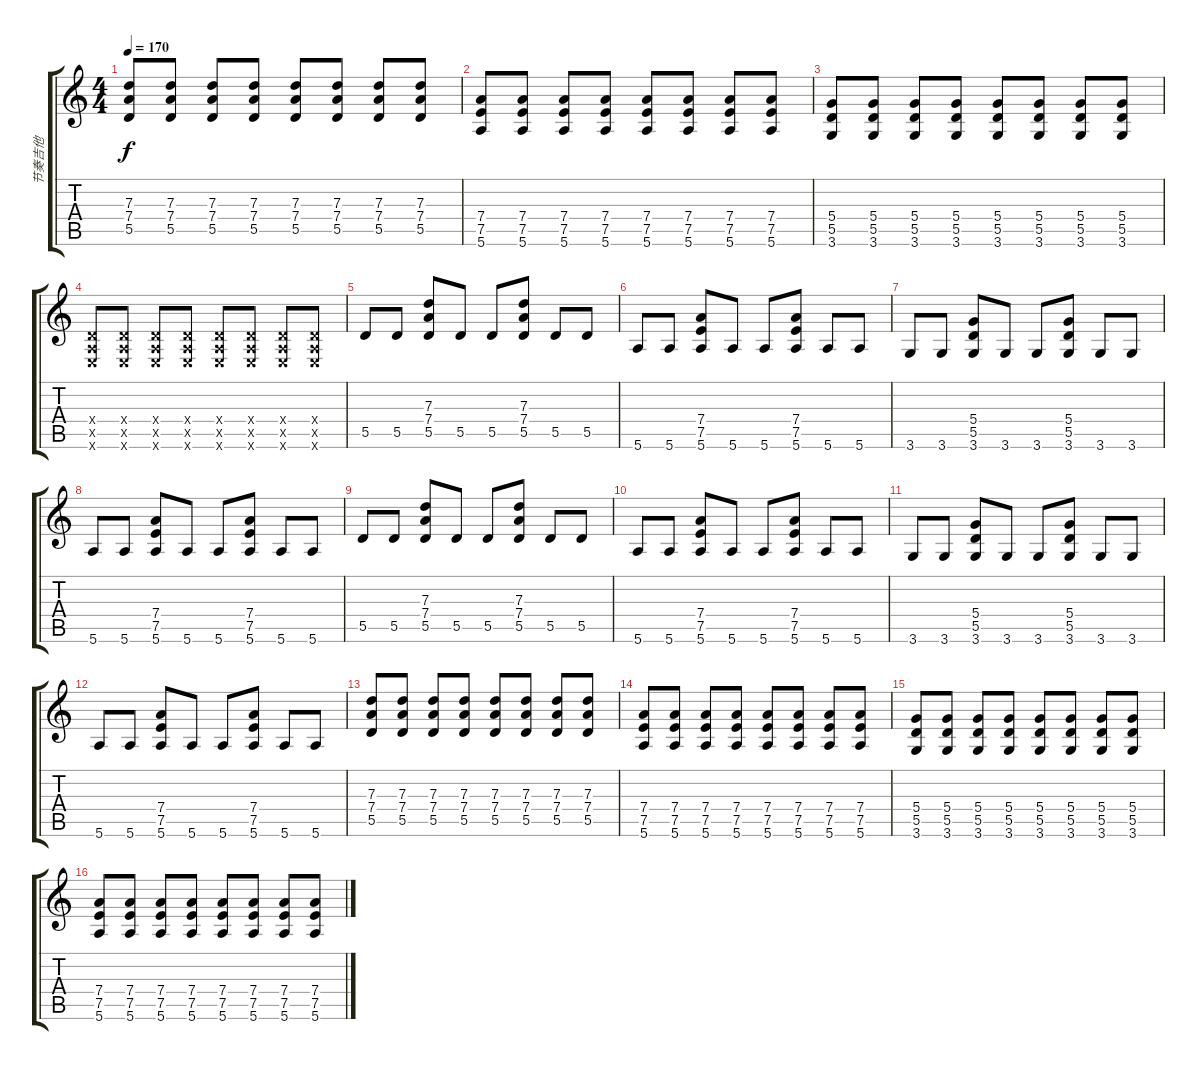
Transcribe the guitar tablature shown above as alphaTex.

\track ("节奏吉他" "节奏吉他") {instrument distortionguitar}
\staff {score tabs}
\tuning (E4 B3 G3 D3 A2 E2) {hide}
\ts (4 4)
\tempo 170
\clef g2
\ks c
(7.3 7.4 5.5).8{dy f} (7.3 7.4 5.5).8 (7.3 7.4 5.5).8 (7.3 7.4 5.5).8 (7.3 7.4 5.5).8 (7.3 7.4 5.5).8 (7.3 7.4 5.5).8 (7.3 7.4 5.5).8 |
(7.4 7.5 5.6).8 (7.4 7.5 5.6).8 (7.4 7.5 5.6).8 (7.4 7.5 5.6).8 (7.4 7.5 5.6).8 (7.4 7.5 5.6).8 (7.4 7.5 5.6).8 (7.4 7.5 5.6).8 |
(5.4 5.5 3.6).8 (5.4 5.5 3.6).8 (5.4 5.5 3.6).8 (5.4 5.5 3.6).8 (5.4 5.5 3.6).8 (5.4 5.5 3.6).8 (5.4 5.5 3.6).8 (5.4 5.5 3.6).8 |
(0.4{x} 0.5{x} 0.6{x}).8 (0.4{x} 0.5{x} 0.6{x}).8 (0.4{x} 0.5{x} 0.6{x}).8 (0.4{x} 0.5{x} 0.6{x}).8 (0.4{x} 0.5{x} 0.6{x}).8 (0.4{x} 0.5{x} 0.6{x}).8 (0.4{x} 0.5{x} 0.6{x}).8 (0.4{x} 0.5{x} 0.6{x}).8 |
5.5.8 5.5.8 (7.3 7.4 5.5).8 5.5.8 5.5.8 (7.3 7.4 5.5).8 5.5.8 5.5.8 |
5.6.8 5.6.8 (7.4 7.5 5.6).8 5.6.8 5.6.8 (7.4 7.5 5.6).8 5.6.8 5.6.8 |
3.6.8 3.6.8 (5.4 5.5 3.6).8 3.6.8 3.6.8 (5.4 5.5 3.6).8 3.6.8 3.6.8 |
5.6.8 5.6.8 (7.4 7.5 5.6).8 5.6.8 5.6.8 (7.4 7.5 5.6).8 5.6.8 5.6.8 |
5.5.8 5.5.8 (7.3 7.4 5.5).8 5.5.8 5.5.8 (7.3 7.4 5.5).8 5.5.8 5.5.8 |
5.6.8 5.6.8 (7.4 7.5 5.6).8 5.6.8 5.6.8 (7.4 7.5 5.6).8 5.6.8 5.6.8 |
3.6.8 3.6.8 (5.4 5.5 3.6).8 3.6.8 3.6.8 (5.4 5.5 3.6).8 3.6.8 3.6.8 |
5.6.8 5.6.8 (7.4 7.5 5.6).8 5.6.8 5.6.8 (7.4 7.5 5.6).8 5.6.8 5.6.8 |
(7.3 7.4 5.5).8 (7.3 7.4 5.5).8 (7.3 7.4 5.5).8 (7.3 7.4 5.5).8 (7.3 7.4 5.5).8 (7.3 7.4 5.5).8 (7.3 7.4 5.5).8 (7.3 7.4 5.5).8 |
(7.4 7.5 5.6).8 (7.4 7.5 5.6).8 (7.4 7.5 5.6).8 (7.4 7.5 5.6).8 (7.4 7.5 5.6).8 (7.4 7.5 5.6).8 (7.4 7.5 5.6).8 (7.4 7.5 5.6).8 |
(5.4 5.5 3.6).8 (5.4 5.5 3.6).8 (5.4 5.5 3.6).8 (5.4 5.5 3.6).8 (5.4 5.5 3.6).8 (5.4 5.5 3.6).8 (5.4 5.5 3.6).8 (5.4 5.5 3.6).8 |
(7.4 7.5 5.6).8 (7.4 7.5 5.6).8 (7.4 7.5 5.6).8 (7.4 7.5 5.6).8 (7.4 7.5 5.6).8 (7.4 7.5 5.6).8 (7.4 7.5 5.6).8 (7.4 7.5 5.6).8
